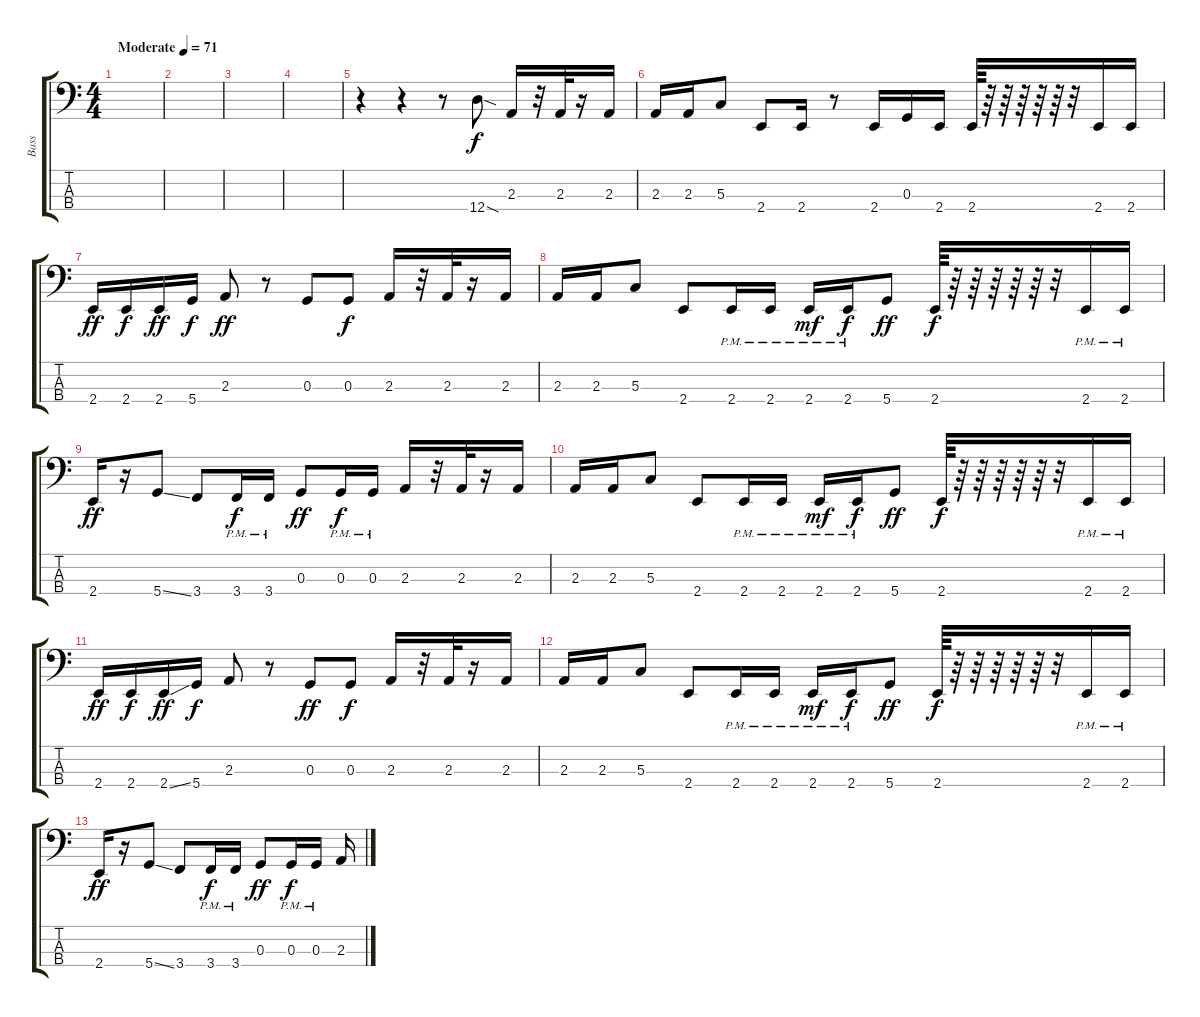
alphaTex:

\track ("Bass" "Bass") {instrument electricbasspick}
\staff {score tabs}
\tuning (F2 C2 G1 D1) {hide}
\ts (4 4)
\tempo (71 "Moderate")
\clef f4
\ks c
|
|
|
|
r.4 r.4 r.8 12.4{sod}.8 2.3.16 r.32 2.3.32 r.16 2.3.16 |
2.3.16 2.3.16 5.3.8 2.4.8 2.4.16 r.8 2.4.16 0.3.16 2.4.16 2.4.64 r.64 r.64 r.64 r.64 r.64 r.32 2.4.16 2.4.16 |
2.4.16{dy ff} 2.4.16{dy f} 2.4.16{dy ff} 5.4.16{dy f} 2.3.8{dy ff} r.8 0.3.8 0.3.8{dy f} 2.3.16 r.32 2.3.32 r.16 2.3.16 |
2.3.16 2.3.16 5.3.8 2.4.8 2.4{pm}.16 2.4{pm}.16 2.4{pm}.16{dy mf} 2.4{pm}.16{dy f} 5.4.8{dy ff} 2.4.64{dy f} r.64 r.64 r.64 r.64 r.64 r.32 2.4{pm}.16 2.4{pm}.16 |
2.4.16{dy ff} r.16 5.4{ss}.8 3.4.8 3.4{pm}.16{dy f} 3.4{pm}.16 0.3.8{dy ff} 0.3{pm}.16{dy f} 0.3{pm}.16 2.3.16 r.32 2.3.32 r.16 2.3.16 |
2.3.16 2.3.16 5.3.8 2.4.8 2.4{pm}.16 2.4{pm}.16 2.4{pm}.16{dy mf} 2.4{pm}.16{dy f} 5.4.8{dy ff} 2.4.64{dy f} r.64 r.64 r.64 r.64 r.64 r.32 2.4{pm}.16 2.4{pm}.16 |
2.4.16{dy ff} 2.4.16{dy f} 2.4{ss}.16{dy ff} 5.4.16{dy f} 2.3.8 r.8 0.3.8{dy ff} 0.3.8{dy f} 2.3.16 r.32 2.3.32 r.16 2.3.16 |
2.3.16 2.3.16 5.3.8 2.4.8 2.4{pm}.16 2.4{pm}.16 2.4{pm}.16{dy mf} 2.4{pm}.16{dy f} 5.4.8{dy ff} 2.4.64{dy f} r.64 r.64 r.64 r.64 r.64 r.32 2.4{pm}.16 2.4{pm}.16 |
2.4.16{dy ff} r.16 5.4{ss}.8 3.4.8 3.4{pm}.16{dy f} 3.4{pm}.16 0.3.8{dy ff} 0.3{pm}.16{dy f} 0.3{pm}.16 2.3.16
